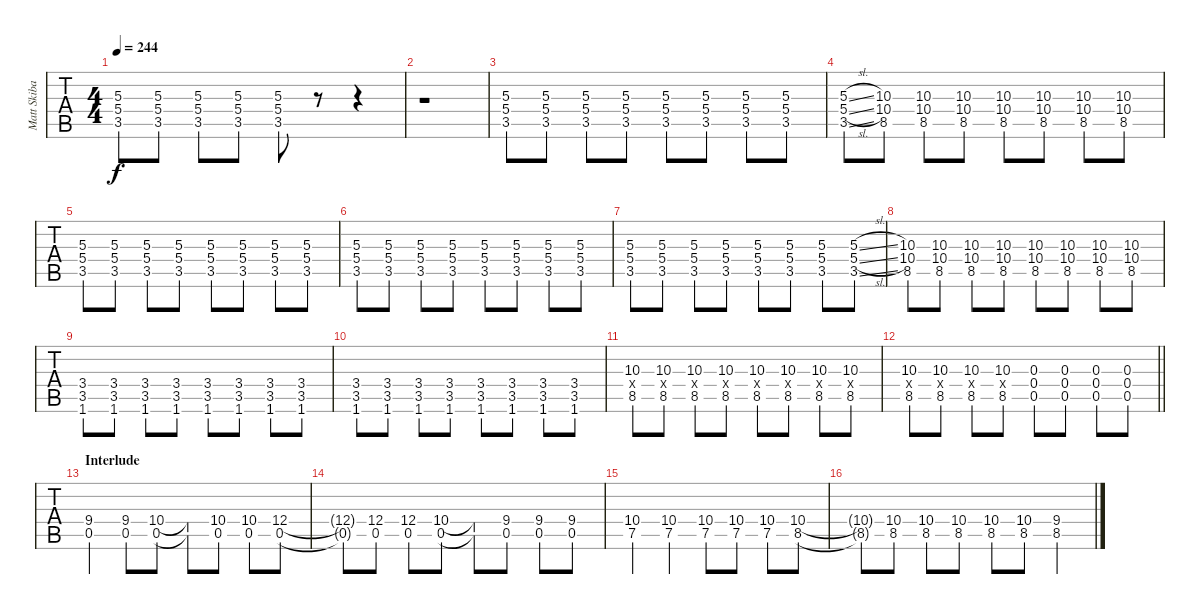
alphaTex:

\track ("Matt Skiba - Guitar" "Matt Skiba") {instrument distortionguitar}
\staff {tabs}
\tuning (E4 B3 G3 D3 A2 E2) {hide}
\ts (4 4)
\tempo 244
\clef g2
\ks c
(5.3 5.4 3.5).8{dy f} (5.3 5.4 3.5).8 (5.3 5.4 3.5).8 (5.3 5.4 3.5).8 (5.3 5.4 3.5).8 r.8 r.4 |
r.1 |
(5.3 5.4 3.5).8 (5.3 5.4 3.5).8 (5.3 5.4 3.5).8 (5.3 5.4 3.5).8 (5.3 5.4 3.5).8 (5.3 5.4 3.5).8 (5.3 5.4 3.5).8 (5.3 5.4 3.5).8 |
(5.3{sl} 5.4{sl} 3.5{sl}).8 (10.3 10.4 8.5).8 (10.3 10.4 8.5).8 (10.3 10.4 8.5).8 (10.3 10.4 8.5).8 (10.3 10.4 8.5).8 (10.3 10.4 8.5).8 (10.3 10.4 8.5).8 |
(5.3 5.4 3.5).8 (5.3 5.4 3.5).8 (5.3 5.4 3.5).8 (5.3 5.4 3.5).8 (5.3 5.4 3.5).8 (5.3 5.4 3.5).8 (5.3 5.4 3.5).8 (5.3 5.4 3.5).8 |
(5.3 5.4 3.5).8 (5.3 5.4 3.5).8 (5.3 5.4 3.5).8 (5.3 5.4 3.5).8 (5.3 5.4 3.5).8 (5.3 5.4 3.5).8 (5.3 5.4 3.5).8 (5.3 5.4 3.5).8 |
(5.3 5.4 3.5).8 (5.3 5.4 3.5).8 (5.3 5.4 3.5).8 (5.3 5.4 3.5).8 (5.3 5.4 3.5).8 (5.3 5.4 3.5).8 (5.3 5.4 3.5).8 (5.3{sl} 5.4{sl} 3.5{sl}).8 |
(10.3 10.4 8.5).8 (10.3 10.4 8.5).8 (10.3 10.4 8.5).8 (10.3 10.4 8.5).8 (10.3 10.4 8.5).8 (10.3 10.4 8.5).8 (10.3 10.4 8.5).8 (10.3 10.4 8.5).8 |
(3.4 3.5 1.6).8 (3.4 3.5 1.6).8 (3.4 3.5 1.6).8 (3.4 3.5 1.6).8 (3.4 3.5 1.6).8 (3.4 3.5 1.6).8 (3.4 3.5 1.6).8 (3.4 3.5 1.6).8 |
(3.4 3.5 1.6).8 (3.4 3.5 1.6).8 (3.4 3.5 1.6).8 (3.4 3.5 1.6).8 (3.4 3.5 1.6).8 (3.4 3.5 1.6).8 (3.4 3.5 1.6).8 (3.4 3.5 1.6).8 |
(10.3 8.4{x} 8.5).8 (10.3 8.4{x} 8.5).8 (10.3 8.4{x} 8.5).8 (10.3 8.4{x} 8.5).8 (10.3 8.4{x} 8.5).8 (10.3 8.4{x} 8.5).8 (10.3 8.4{x} 8.5).8 (10.3 8.4{x} 8.5).8 |
\barLineRight lightlight
(10.3 8.4{x} 8.5).8 (10.3 8.4{x} 8.5).8 (10.3 8.4{x} 8.5).8 (10.3 8.4{x} 8.5).8 (0.3 0.4 0.5).8 (0.3 0.4 0.5).8 (0.3 0.4 0.5).8 (0.3 0.4 0.5).8 |
\section ("" "Interlude")
(9.4 0.5).4 (9.4 0.5).8 (10.4 0.5).8 (10.4{t} 0.5{t}).8 (10.4 0.5).8 (10.4 0.5).8 (12.4 0.5).8 |
(12.4{t} 0.5{t}).8 (12.4 0.5).8 (12.4 0.5).8 (10.4 0.5).8 (10.4{t} 0.5{t}).8 (9.4 0.5).8 (9.4 0.5).8 (9.4 0.5).8 |
(10.4 7.5).4 (10.4 7.5).4 (10.4 7.5).8 (10.4 7.5).8 (10.4 7.5).8 (10.4 8.5).8 |
(10.4{t} 8.5{t}).8 (10.4 8.5).8 (10.4 8.5).8 (10.4 8.5).8 (10.4 8.5).8 (10.4 8.5).8 (9.4 8.5).4
